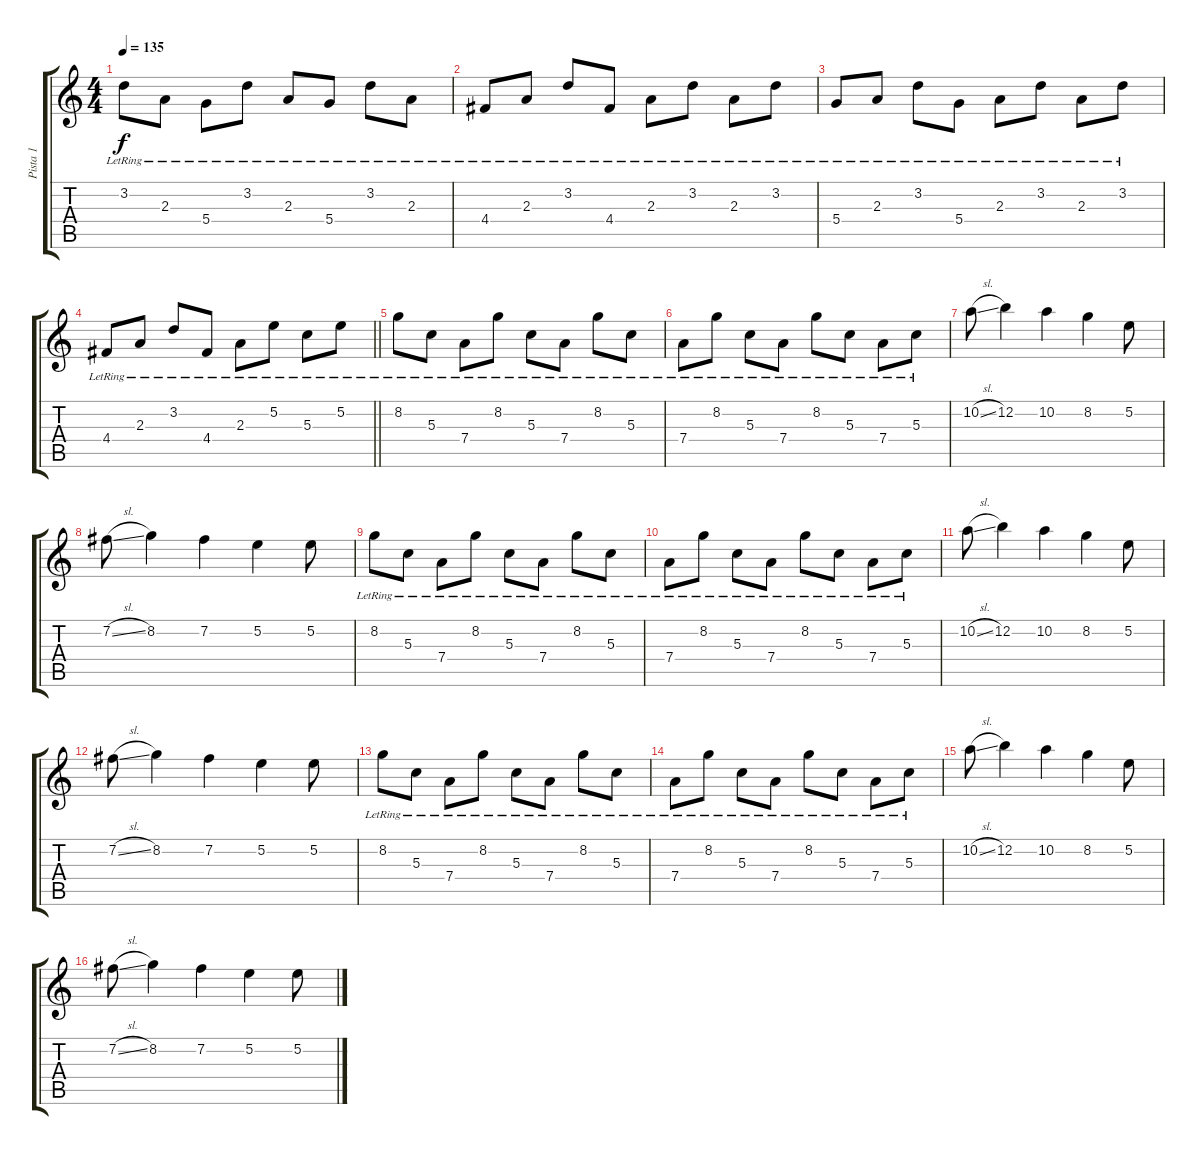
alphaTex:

\track ("Pista 1" "Pista 1") {instrument acousticguitarsteel}
\staff {score tabs}
\tuning (E4 B3 G3 D3 A2 E2) {hide}
\ts (4 4)
\tempo 135
\clef g2
\ks c
3.2{lr}.8{dy f} 2.3{lr}.8 5.4{lr}.8 3.2{lr}.8 2.3{lr}.8 5.4{lr}.8 3.2{lr}.8 2.3{lr}.8 |
4.4{lr}.8 2.3{lr}.8 3.2{lr}.8 4.4{lr}.8 2.3{lr}.8 3.2{lr}.8 2.3{lr}.8 3.2{lr}.8 |
5.4{lr}.8 2.3{lr}.8 3.2{lr}.8 5.4{lr}.8 2.3{lr}.8 3.2{lr}.8 2.3{lr}.8 3.2{lr}.8 |
\barLineRight lightlight
4.4{lr}.8 2.3{lr}.8 3.2{lr}.8 4.4{lr}.8 2.3{lr}.8 5.2{lr}.8 5.3{lr}.8 5.2{lr}.8 |
8.2{lr}.8 5.3{lr}.8 7.4{lr}.8 8.2{lr}.8 5.3{lr}.8 7.4{lr}.8 8.2{lr}.8 5.3{lr}.8 |
7.4{lr}.8 8.2{lr}.8 5.3{lr}.8 7.4{lr}.8 8.2{lr}.8 5.3{lr}.8 7.4{lr}.8 5.3{lr}.8 |
10.2{sl}.8 12.2.4 10.2.4 8.2.4 5.2.8 |
7.2{sl}.8 8.2.4 7.2.4 5.2.4 5.2.8 |
8.2{lr}.8 5.3{lr}.8 7.4{lr}.8 8.2{lr}.8 5.3{lr}.8 7.4{lr}.8 8.2{lr}.8 5.3{lr}.8 |
7.4{lr}.8 8.2{lr}.8 5.3{lr}.8 7.4{lr}.8 8.2{lr}.8 5.3{lr}.8 7.4{lr}.8 5.3{lr}.8 |
10.2{sl}.8 12.2.4 10.2.4 8.2.4 5.2.8 |
7.2{sl}.8 8.2.4 7.2.4 5.2.4 5.2.8 |
8.2{lr}.8 5.3{lr}.8 7.4{lr}.8 8.2{lr}.8 5.3{lr}.8 7.4{lr}.8 8.2{lr}.8 5.3{lr}.8 |
7.4{lr}.8 8.2{lr}.8 5.3{lr}.8 7.4{lr}.8 8.2{lr}.8 5.3{lr}.8 7.4{lr}.8 5.3{lr}.8 |
10.2{sl}.8 12.2.4 10.2.4 8.2.4 5.2.8 |
7.2{sl}.8 8.2.4 7.2.4 5.2.4 5.2.8
